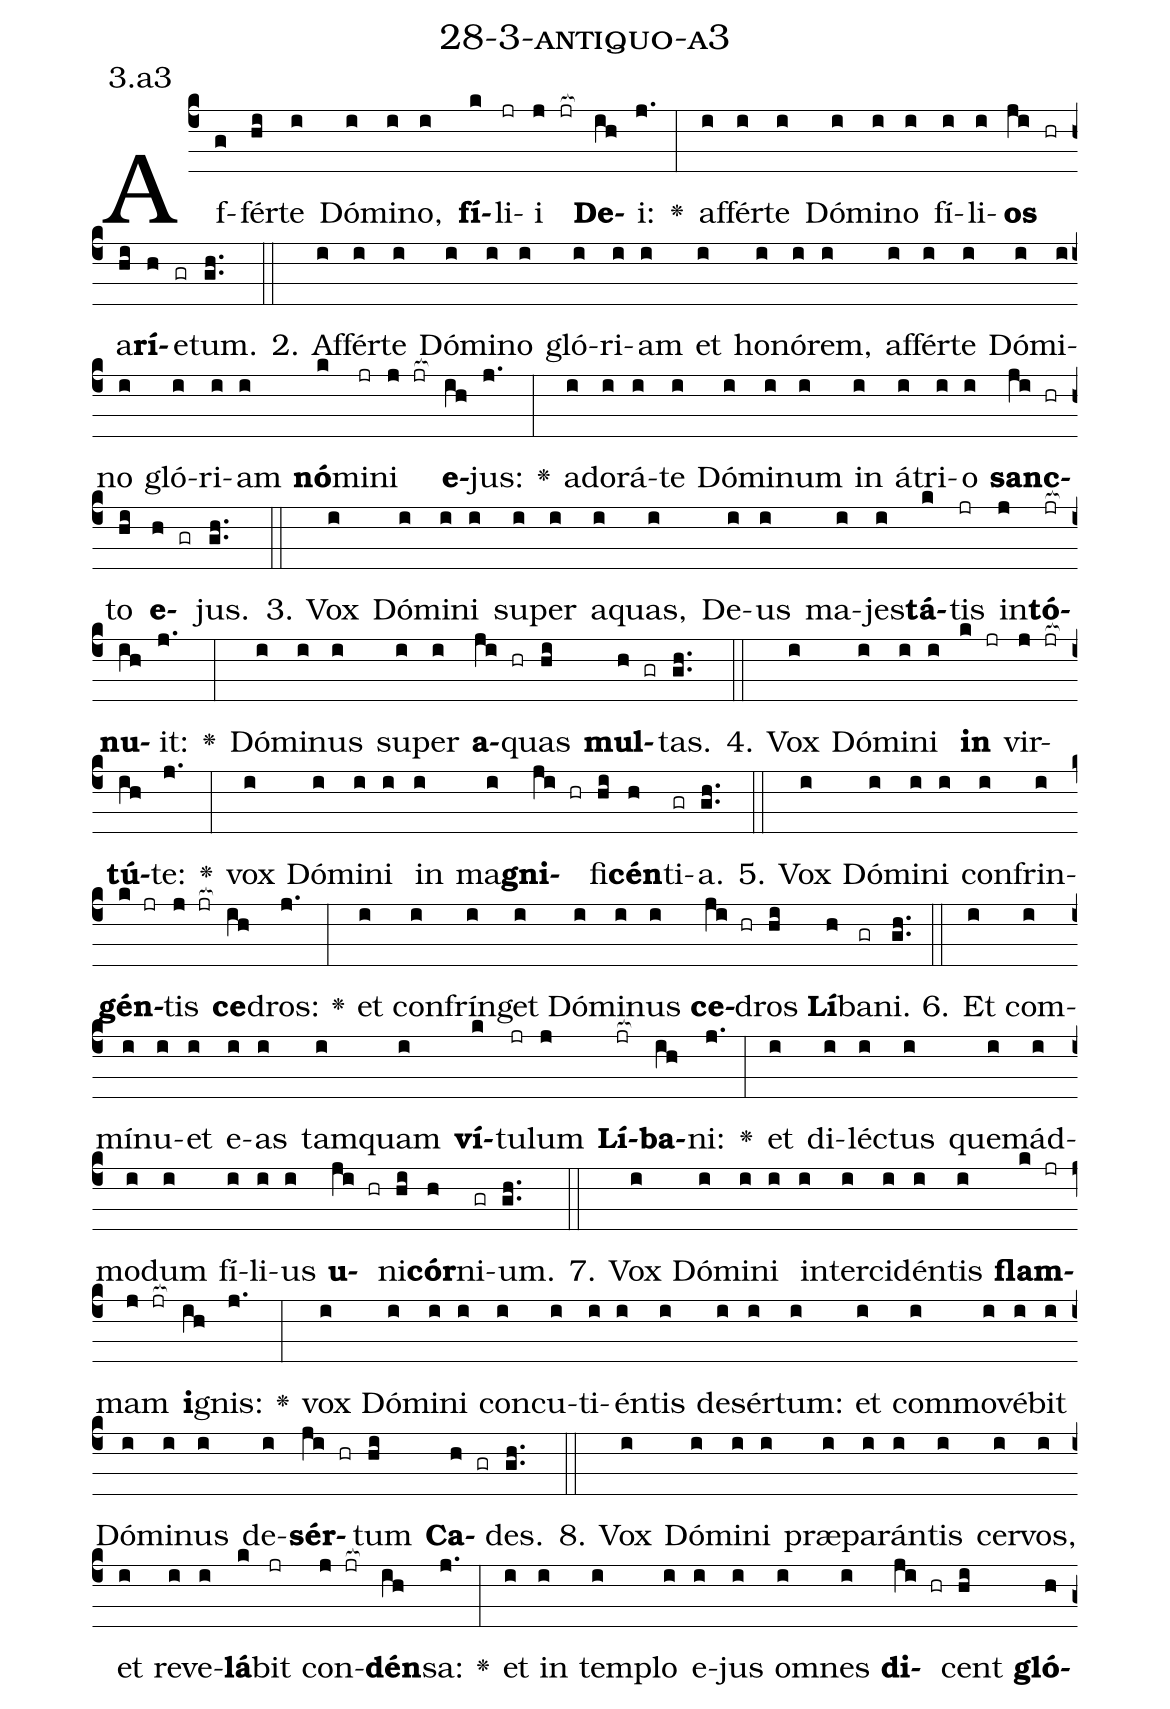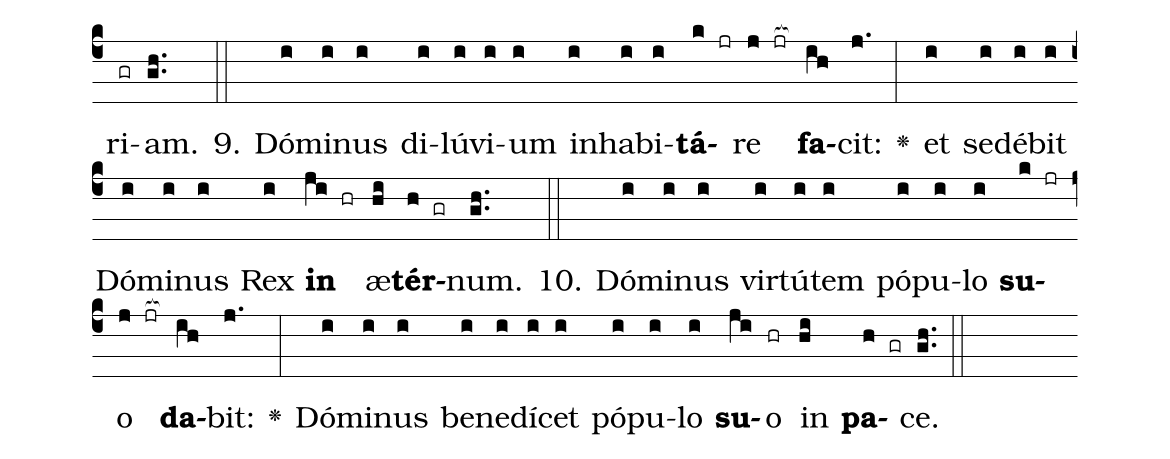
name: 28-3-antiquo-a3;
annotation: 3.a3;
%%
(c4)Af(g)fér(hi)te(i) Dó(i)mi(i)no,(i) <b>fí</b>(k)li(jr)i(j jr[ocb:1{]) <b>De</b>(ih[ocb:0}])i:(j.) <v>\greheightstar</v>(:) af(i)fér(i)te(i) Dó(i)mi(i)no(i) fí(i)li(i)<b>os</b>(ji hr) a(hi)<b>rí</b>(h)e(gr)tum.(gh..) (::)
2. Af(i)fér(i)te(i) Dó(i)mi(i)no(i) gló(i)ri(i)am(i) et(i) ho(i)nó(i)rem,(i) af(i)fér(i)te(i) Dó(i)mi(i)no(i) gló(i)ri(i)am(i) <b>nó</b>(k)mi(jr)ni(j jr[ocb:1{]) <b>e</b>(ih[ocb:0}])jus:(j.) <v>\greheightstar</v>(:) ad(i)o(i)rá(i)te(i) Dó(i)mi(i)num(i) in(i) á(i)tri(i)o(i) <b>sanc</b>(ji hr)to(hi) <b>e</b>(h gr)jus.(gh..) (::)
3. Vox(i) Dó(i)mi(i)ni(i) su(i)per(i) a(i)quas,(i) De(i)us(i) ma(i)jes(i)<b>tá</b>(k)tis(jr) in(j)<b>tó</b>(jr[ocb:1{])<b>nu</b>(ih[ocb:0}])it:(j.) <v>\greheightstar</v>(:) Dó(i)mi(i)nus(i) su(i)per(i) <b>a</b>(ji hr)quas(hi) <b>mul</b>(h gr)tas.(gh..) (::)
4. Vox(i) Dó(i)mi(i)ni(i) <b>in</b>(k jr) vir(j jr[ocb:1{])<b>tú</b>(ih[ocb:0}])te:(j.) <v>\greheightstar</v>(:) vox(i) Dó(i)mi(i)ni(i) in(i) ma(i)<b>gni</b>(ji hr)fi(hi)<b>cén</b>(h)ti(gr)a.(gh..) (::)
5. Vox(i) Dó(i)mi(i)ni(i) con(i)frin(i)<b>gén</b>(k jr)tis(j jr[ocb:1{]) <b>ce</b>(ih[ocb:0}])dros:(j.) <v>\greheightstar</v>(:) et(i) con(i)frín(i)get(i) Dó(i)mi(i)nus(i) <b>ce</b>(ji hr)dros(hi) <b>Lí</b>(h)ba(gr)ni.(gh..) (::)
6. Et(i) com(i)mí(i)nu(i)et(i) e(i)as(i) tam(i)quam(i) <b>ví</b>(k)tu(jr)lum(j) <b>Lí</b>(jr[ocb:1{])<b>ba</b>(ih[ocb:0}])ni:(j.) <v>\greheightstar</v>(:) et(i) di(i)léc(i)tus(i) quem(i)ád(i)mo(i)dum(i) fí(i)li(i)us(i) <b>u</b>(ji hr)ni(hi)<b>cór</b>(h)ni(gr)um.(gh..) (::)
7. Vox(i) Dó(i)mi(i)ni(i) in(i)ter(i)ci(i)dén(i)tis(i) <b>flam</b>(k jr)mam(j jr[ocb:1{]) <b>i</b>(ih[ocb:0}])gnis:(j.) <v>\greheightstar</v>(:) vox(i) Dó(i)mi(i)ni(i) con(i)cu(i)ti(i)én(i)tis(i) de(i)sér(i)tum:(i) et(i) com(i)mo(i)vé(i)bit(i) Dó(i)mi(i)nus(i) de(i)<b>sér</b>(ji hr)tum(hi) <b>Ca</b>(h gr)des.(gh..) (::)
8. Vox(i) Dó(i)mi(i)ni(i) præ(i)pa(i)rán(i)tis(i) cer(i)vos,(i) et(i) re(i)ve(i)<b>lá</b>(k)bit(jr) con(j jr[ocb:1{])<b>dén</b>(ih[ocb:0}])sa:(j.) <v>\greheightstar</v>(:) et(i) in(i) tem(i)plo(i) e(i)jus(i) om(i)nes(i) <b>di</b>(ji hr)cent(hi) <b>gló</b>(h)ri(gr)am.(gh..) (::)
9. Dó(i)mi(i)nus(i) di(i)lú(i)vi(i)um(i) in(i)ha(i)bi(i)<b>tá</b>(k jr)re(j jr[ocb:1{]) <b>fa</b>(ih[ocb:0}])cit:(j.) <v>\greheightstar</v>(:) et(i) se(i)dé(i)bit(i) Dó(i)mi(i)nus(i) Rex(i) <b>in</b>(ji hr) æ(hi)<b>tér</b>(h gr)num.(gh..) (::)
10. Dó(i)mi(i)nus(i) vir(i)tú(i)tem(i) pó(i)pu(i)lo(i) <b>su</b>(k jr)o(j jr[ocb:1{]) <b>da</b>(ih[ocb:0}])bit:(j.) <v>\greheightstar</v>(:) Dó(i)mi(i)nus(i) be(i)ne(i)dí(i)cet(i) pó(i)pu(i)lo(i) <b>su</b>(ji)o(hr) in(hi) <b>pa</b>(h gr)ce.(gh..) (::)
